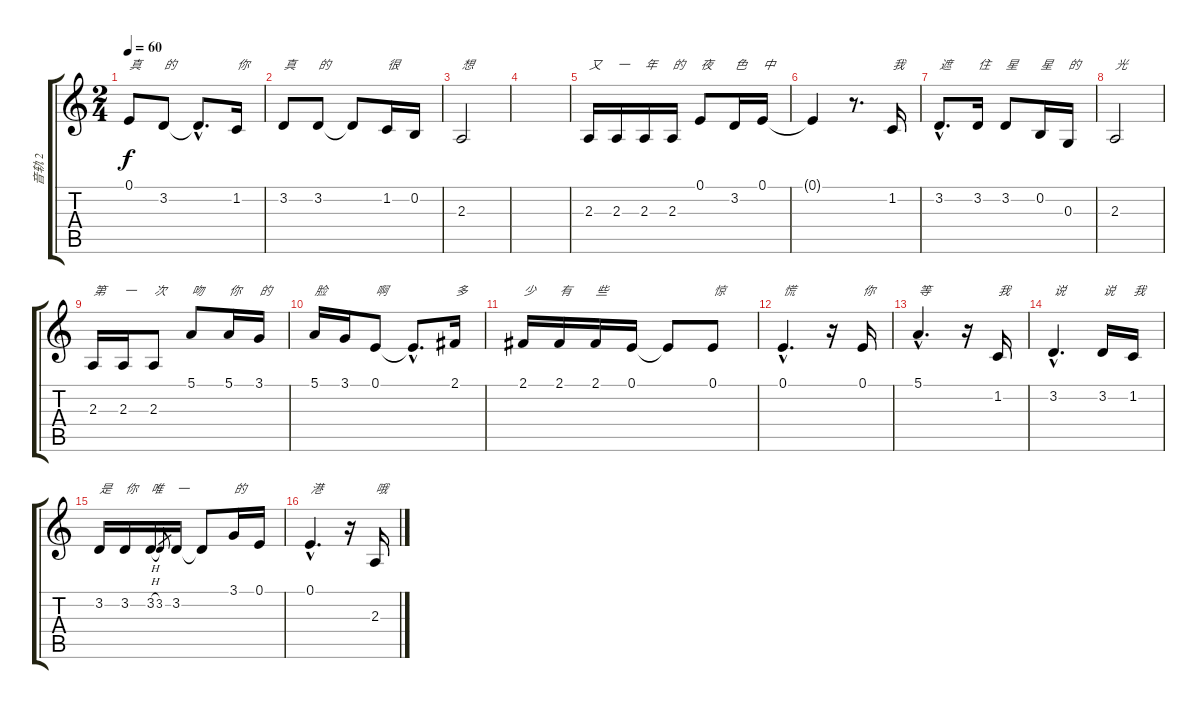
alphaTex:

\track ("音轨 2" "音轨 2") {instrument bassoon}
\staff {score tabs}
\tuning (E4 B3 G3 D3 A2 E2) {hide}
\ts (2 4)
\tempo 60
\clef g2
\ks c
0.1.8{txt "真" dy f} 3.2.8{txt "的"} 3.2{hac t}.8{d} 1.2.16{txt "你"} |
3.2.8{txt "真"} 3.2.8{txt "的"} 3.2{t}.8 1.2.16{txt "很"} 0.2.16 |
2.3.2{txt "想"} |
|
2.3.16{txt "又"} 2.3.16{txt "一"} 2.3.16{txt "年"} 2.3.16{txt "的"} 0.1.8{txt "夜"} 3.2.16{txt "色"} 0.1.16{txt "中"} |
0.1{t}.4 r.8{d} 1.2.16{txt "我"} |
3.2{hac}.8{d txt "遮"} 3.2.16{txt "住"} 3.2.8{txt "星"} 0.2.16{txt "星"} 0.3.16{txt "的"} |
2.3.2{txt "光"} |
2.3.16{txt "第"} 2.3.16{txt "一"} 2.3.8{txt "次"} 5.1.8{txt "吻"} 5.1.16{txt "你"} 3.1.16{txt "的"} |
5.1.16{txt "脸"} 3.1.16 0.1.8{txt "啊"} 0.1{hac t}.8{d} 2.1.16{txt "多"} |
2.1.16{txt "少"} 2.1.16{txt "有"} 2.1.16{txt "些"} 0.1.16 0.1{t}.8 0.1.8{txt "惊"} |
0.1{hac}.4{d txt "慌"} r.16 0.1.16{txt "你"} |
5.1{hac}.4{d txt "等"} r.16 1.2.16{txt "我"} |
3.2{hac}.4{d txt "说"} 3.2.16{txt "说"} 1.2.16{txt "我"} |
3.2.16{txt "是"} 3.2.16{txt "你"} 3.2{h}.16{txt "唯"} 3.2.8{gr} 3.2.16{txt "一"} 3.2{t}.8 3.1.16{txt "的"} 0.1.16 |
0.1{hac}.4{d txt "港"} r.16 2.3.16{txt "哦"}
